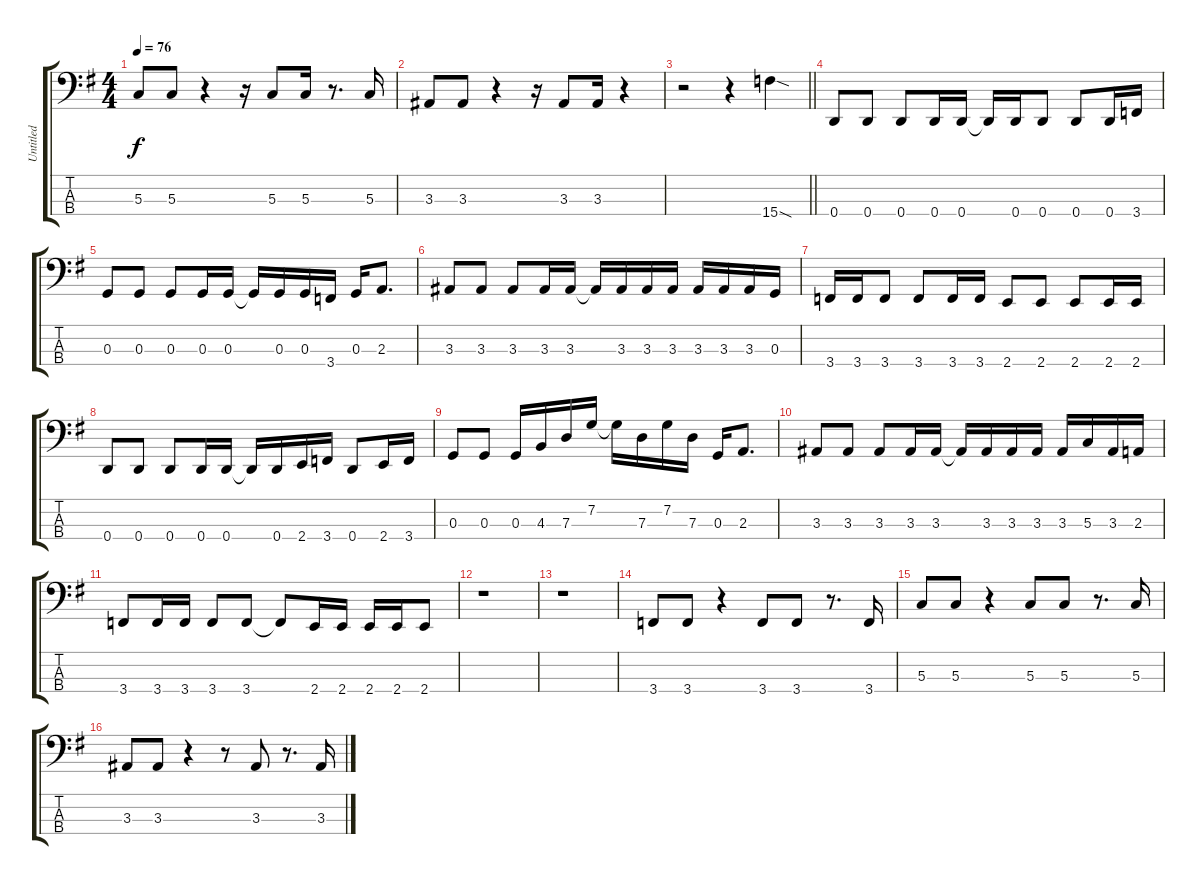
\track ("Untitled" "Untitled") {instrument electricbasspick}
\staff {score tabs}
\tuning (F2 C2 G1 D1) {hide}
\ts (4 4)
\tempo 76
\clef f4
\ks g
5.3.8{dy f} 5.3.8 r.4 r.16 5.3.8 5.3.16 r.8{d} 5.3.16 |
3.3.8 3.3.8 r.4 r.16 3.3.8 3.3.16 r.4 |
\barLineRight lightlight
r.2 r.4 15.4{sod}.4 |
\section ("" " ")
0.4.8 0.4.8 0.4.8 0.4.16 0.4.16 0.4{t}.16 0.4.16 0.4.8 0.4.8 0.4.16 3.4.16 |
0.3.8 0.3.8 0.3.8 0.3.16 0.3.16 0.3{t}.16 0.3.16 0.3.16 3.4.16 0.3.16 2.3.8{d} |
3.3.8 3.3.8 3.3.8 3.3.16 3.3.16 3.3{t}.16 3.3.16 3.3.16 3.3.16 3.3.16 3.3.16 3.3.16 0.3.16 |
3.4.16 3.4.16 3.4.8 3.4.8 3.4.16 3.4.16 2.4.8 2.4.8 2.4.8 2.4.16 2.4.16 |
0.4.8 0.4.8 0.4.8 0.4.16 0.4.16 0.4{t}.16 0.4.16 2.4.16 3.4.16 0.4.8 2.4.16 3.4.16 |
0.3.8 0.3.8 0.3.16 4.3.16 7.3.16 7.2.16 7.2{t}.16 7.3.16 7.2.16 7.3.16 0.3.16 2.3.8{d} |
3.3.8 3.3.8 3.3.8 3.3.16 3.3.16 3.3{t}.16 3.3.16 3.3.16 3.3.16 3.3.16 5.3.16 3.3.16 2.3.16 |
3.4.8 3.4.16 3.4.16 3.4.8 3.4.8 3.4{t}.8 2.4.16 2.4.16 2.4.16 2.4.16 2.4.8 |
r.1 |
r.1 |
3.4.8 3.4.8 r.4 3.4.8 3.4.8 r.8{d} 3.4.16 |
5.3.8 5.3.8 r.4 5.3.8 5.3.8 r.8{d} 5.3.16 |
3.3.8 3.3.8 r.4 r.8 3.3.8 r.8{d} 3.3.16
